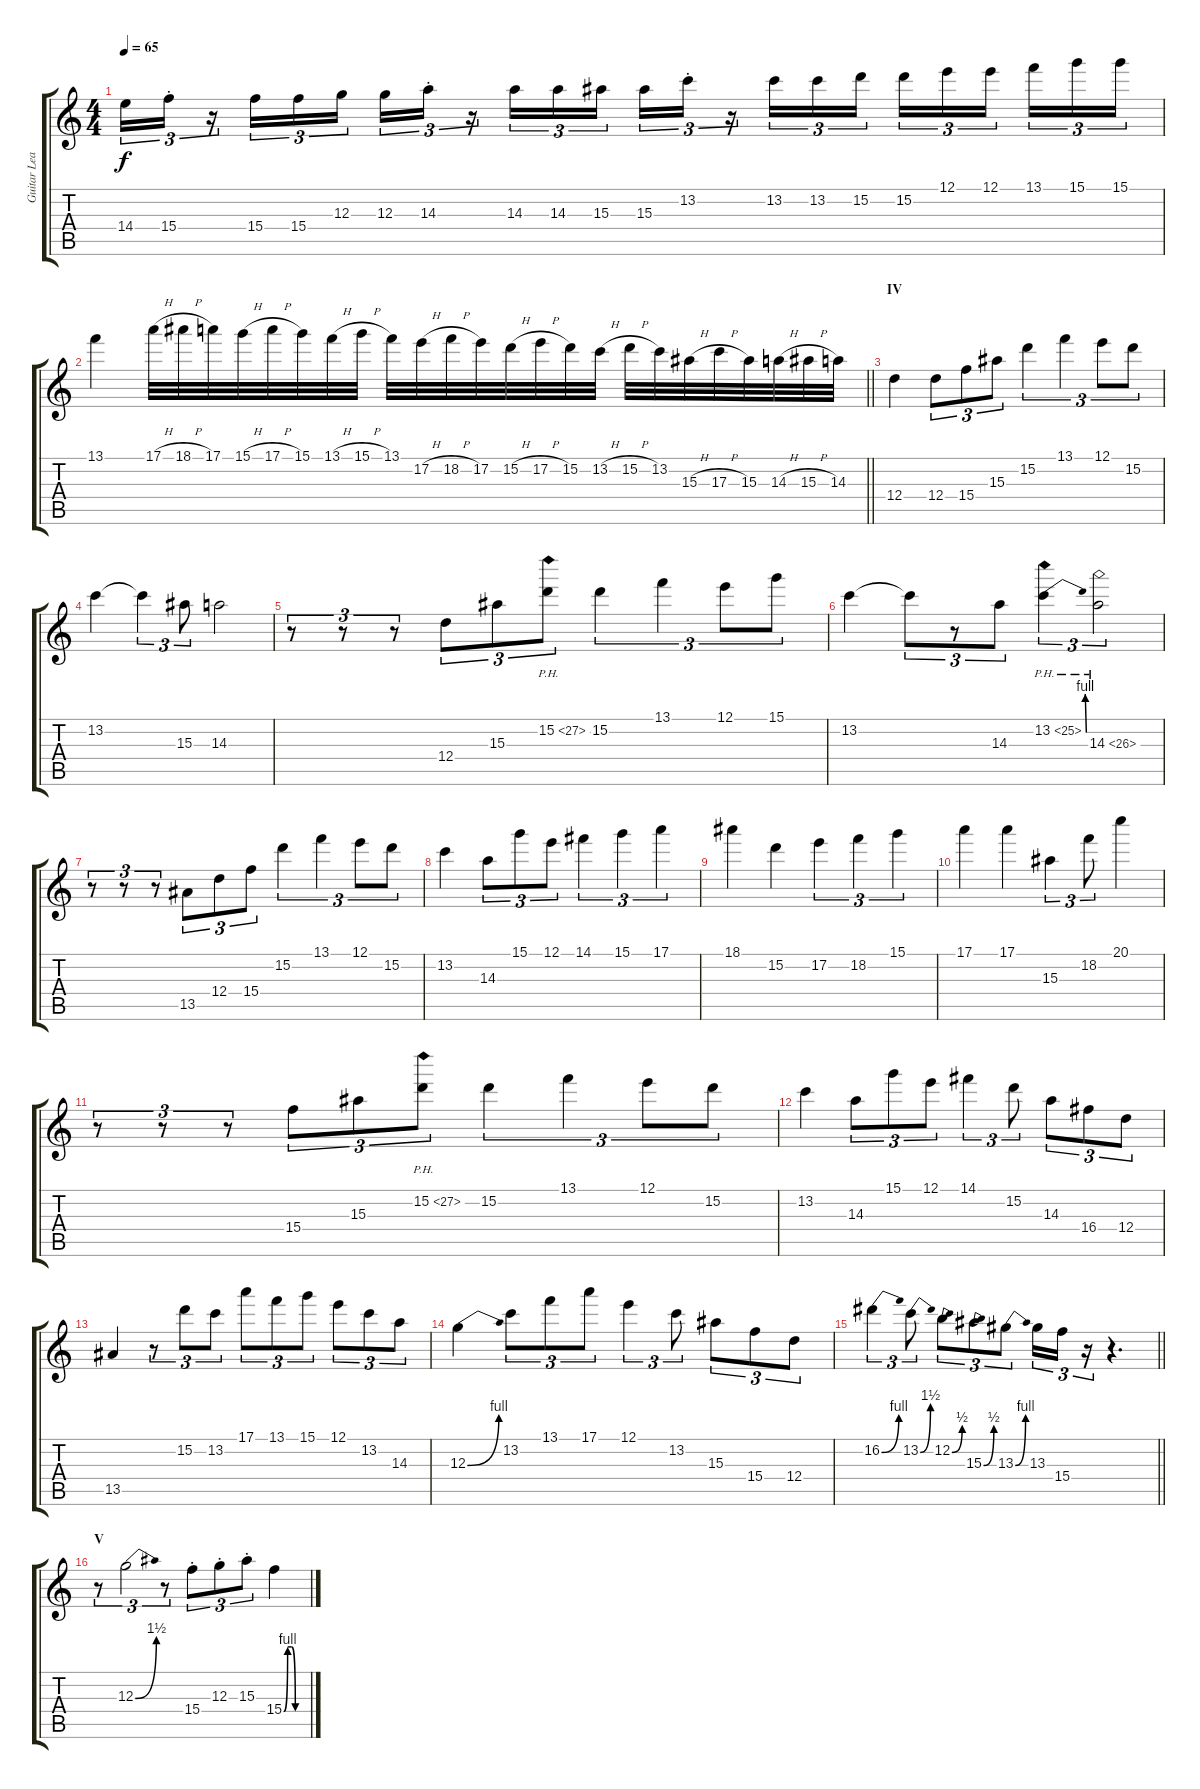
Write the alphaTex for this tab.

\track ("Guitar Lead" "Guitar Lea") {instrument distortionguitar}
\staff {score tabs}
\tuning (E4 B3 G3 D3 A2 E2) {hide}
\ts (4 4)
\tempo 65
\clef g2
\ks c
14.4.16{tu (3 2) dy f} 15.4{st}.16{tu (3 2)} r.16{tu (3 2)} 15.4.16{tu (3 2)} 15.4.16{tu (3 2)} 12.3.16{tu (3 2)} 12.3.16{tu (3 2)} 14.3{st}.16{tu (3 2)} r.16{tu (3 2)} 14.3.16{tu (3 2)} 14.3.16{tu (3 2)} 15.3.16{tu (3 2)} 15.3.16{tu (3 2)} 13.2{st}.16{tu (3 2)} r.16{tu (3 2)} 13.2.16{tu (3 2)} 13.2.16{tu (3 2)} 15.2.16{tu (3 2)} 15.2.16{tu (3 2)} 12.1.16{tu (3 2)} 12.1.16{tu (3 2) beam splitsecondary} 13.1.16{tu (3 2)} 15.1.16{tu (3 2)} 15.1.16{tu (3 2)} |
\barLineRight lightlight
13.1.4 17.1{h}.32 18.1{h}.32 17.1.32 15.1{h}.32 17.1{h}.32 15.1.32 13.1{h}.32 15.1{h}.32 13.1.32 17.2{h}.32 18.2{h}.32 17.2.32 15.2{h}.32 17.2{h}.32 15.2.32 13.2{h}.32 15.2{h}.32 13.2.32 15.3{h}.32 17.3{h}.32 15.3.32 14.3{h}.32 15.3{h}.32 14.3.32 |
\section ("" "IV")
12.4.4 12.4.8{tu (3 2)} 15.4.8{tu (3 2)} 15.3.8{tu (3 2)} 15.2.4{tu (3 2)} 13.1.4{tu (3 2)} 12.1.8{tu (3 2)} 15.2.8{tu (3 2)} |
13.2.4 13.2{t}.4{tu (3 2)} 15.3.8{tu (3 2)} 14.3.2 |
r.8{tu (3 2)} r.8{tu (3 2)} r.8{tu (3 2)} 12.4.8{tu (3 2)} 15.3.8{tu (3 2)} 15.2{ph 12}.8{tu (3 2)} 15.2.4{tu (3 2)} 13.1.4{tu (3 2)} 12.1.8{tu (3 2)} 15.1.8{tu (3 2)} |
13.2.4 13.2{t}.8{tu (3 2)} r.8{tu (3 2)} 14.3.8{tu (3 2)} 13.2{be (bend 0 0 60 4) ph 12}.4{tu (3 2)} 14.3{ph 12}.2{tu (3 2)} |
r.8{tu (3 2)} r.8{tu (3 2)} r.8{tu (3 2)} 13.5.8{tu (3 2)} 12.4.8{tu (3 2)} 15.4.8{tu (3 2)} 15.2.4{tu (3 2)} 13.1.4{tu (3 2)} 12.1.8{tu (3 2)} 15.2.8{tu (3 2)} |
13.2.4 14.3.8{tu (3 2)} 15.1.8{tu (3 2)} 12.1.8{tu (3 2)} 14.1.4{tu (3 2)} 15.1.4{tu (3 2)} 17.1.4{tu (3 2)} |
18.1.4 15.2.4 17.2.4{tu (3 2)} 18.2.4{tu (3 2)} 15.1.4{tu (3 2)} |
17.1.4 17.1.4 15.3.4{tu (3 2)} 18.2.8{tu (3 2)} 20.1.4 |
r.8{tu (3 2)} r.8{tu (3 2)} r.8{tu (3 2)} 15.4.8{tu (3 2)} 15.3.8{tu (3 2)} 15.2{ph 12}.8{tu (3 2)} 15.2.4{tu (3 2)} 13.1.4{tu (3 2)} 12.1.8{tu (3 2)} 15.2.8{tu (3 2)} |
13.2.4 14.3.8{tu (3 2)} 15.1.8{tu (3 2)} 12.1.8{tu (3 2)} 14.1.4{tu (3 2)} 15.2.8{tu (3 2)} 14.3.8{tu (3 2)} 16.4.8{tu (3 2)} 12.4.8{tu (3 2)} |
13.5.4 r.8{tu (3 2)} 15.2.8{tu (3 2)} 13.2.8{tu (3 2)} 17.1.8{tu (3 2)} 13.1.8{tu (3 2)} 15.1.8{tu (3 2)} 12.1.8{tu (3 2)} 13.2.8{tu (3 2)} 14.3.8{tu (3 2)} |
12.3{be (bend 0 0 60 4)}.4 13.2.8{tu (3 2)} 13.1.8{tu (3 2)} 17.1.8{tu (3 2)} 12.1.4{tu (3 2)} 13.2.8{tu (3 2)} 15.3.8{tu (3 2)} 15.4.8{tu (3 2)} 12.4.8{tu (3 2)} |
\barLineRight lightlight
16.2{be (bend 0 0 60 4)}.4{tu (3 2)} 13.2{be (bend 0 0 60 6)}.8{tu (3 2)} 12.2{be (bend 0 0 60 2)}.8{tu (3 2)} 15.3{be (bend 0 0 60 2)}.8{tu (3 2)} 13.3{be (bend 0 0 60 4)}.8{tu (3 2)} 13.3.16{tu (3 2)} 15.4.16{tu (3 2)} r.16{tu (3 2)} r.4{d} |
\section ("" "V")
r.8{tu (3 2)} 12.3{be (bend 0 0 60 6)}.2{tu (3 2)} r.8{tu (3 2)} 15.4{st}.8{tu (3 2)} 12.3{st}.8{tu (3 2)} 15.3{st}.8{tu (3 2)} 15.4{be (custom 0 0 10 4 20 4 30 0 60 0)}.4
